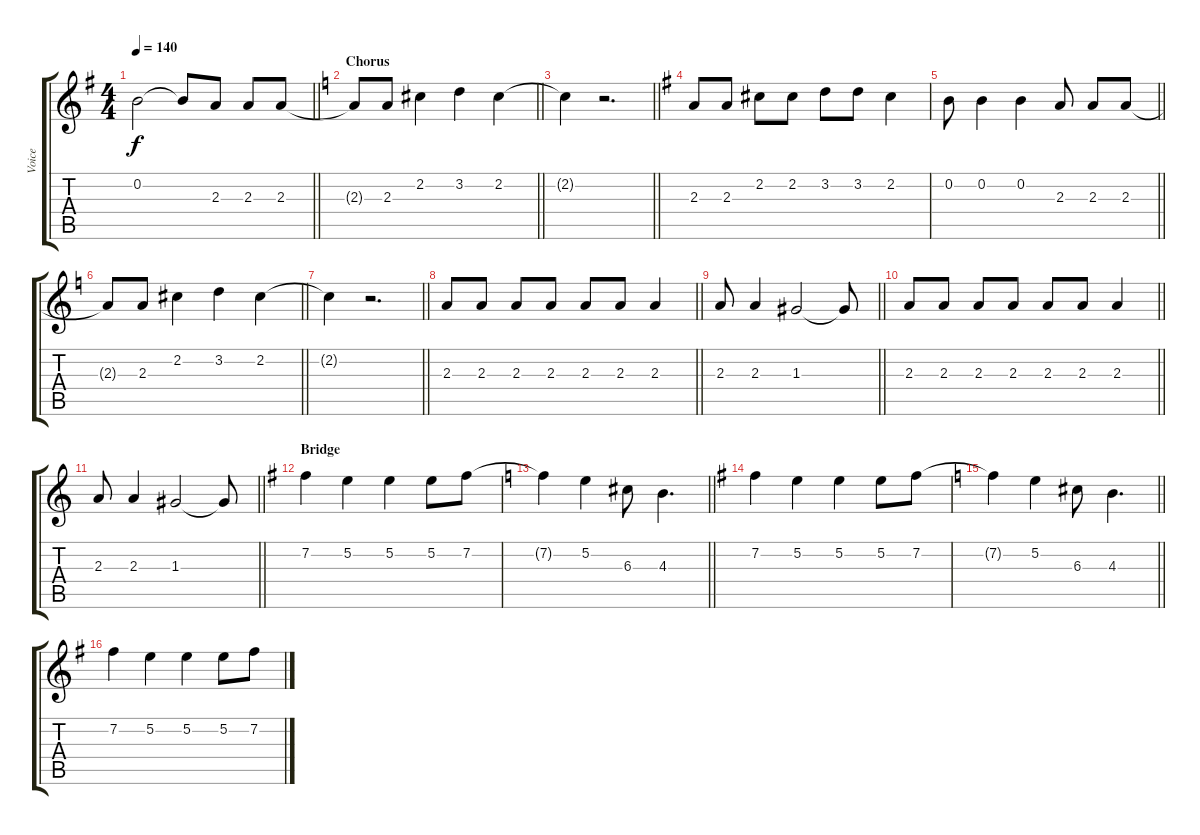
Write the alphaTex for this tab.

\track ("Voice" "Voice") {instrument overdrivenguitar}
\staff {score tabs}
\tuning (E4 B3 G3 D3 A2 E2) {hide}
\ts (4 4)
\tempo 140
\clef g2
\barLineRight lightlight
\ks g
0.2{t}.2{dy f} 0.2{t}.8 2.3.8 2.3.8 2.3.8 |
\section ("" "Chorus")
\barLineRight lightlight
\ks c
2.3{t}.8 2.3.8 2.2.4 3.2.4 2.2.4 |
\barLineRight lightlight
2.2{t}.4 r.2{d} |
\ks g
2.3.8 2.3.8 2.2.8 2.2.8 3.2.8 3.2.8 2.2.4 |
\barLineRight lightlight
0.2.8 0.2.4 0.2.4 2.3.8 2.3.8 2.3.8 |
\barLineRight lightlight
\ks c
2.3{t}.8 2.3.8 2.2.4 3.2.4 2.2.4 |
\barLineRight lightlight
2.2{t}.4 r.2{d} |
\barLineRight lightlight
2.3.8 2.3.8 2.3.8 2.3.8 2.3.8 2.3.8 2.3.4 |
\barLineRight lightlight
2.3.8 2.3.4 1.3.2 1.3{t}.8 |
\barLineRight lightlight
2.3.8 2.3.8 2.3.8 2.3.8 2.3.8 2.3.8 2.3.4 |
\barLineRight lightlight
2.3.8 2.3.4 1.3.2 1.3{t}.8 |
\section ("" "Bridge")
\ks g
7.2.4 5.2.4 5.2.4 5.2.8 7.2.8 |
\barLineRight lightlight
\ks c
7.2{t}.4 5.2.4 6.3.8 4.3.4{d} |
\ks g
7.2.4 5.2.4 5.2.4 5.2.8 7.2.8 |
\barLineRight lightlight
\ks c
7.2{t}.4 5.2.4 6.3.8 4.3.4{d} |
\ks g
7.2.4 5.2.4 5.2.4 5.2.8 7.2.8
